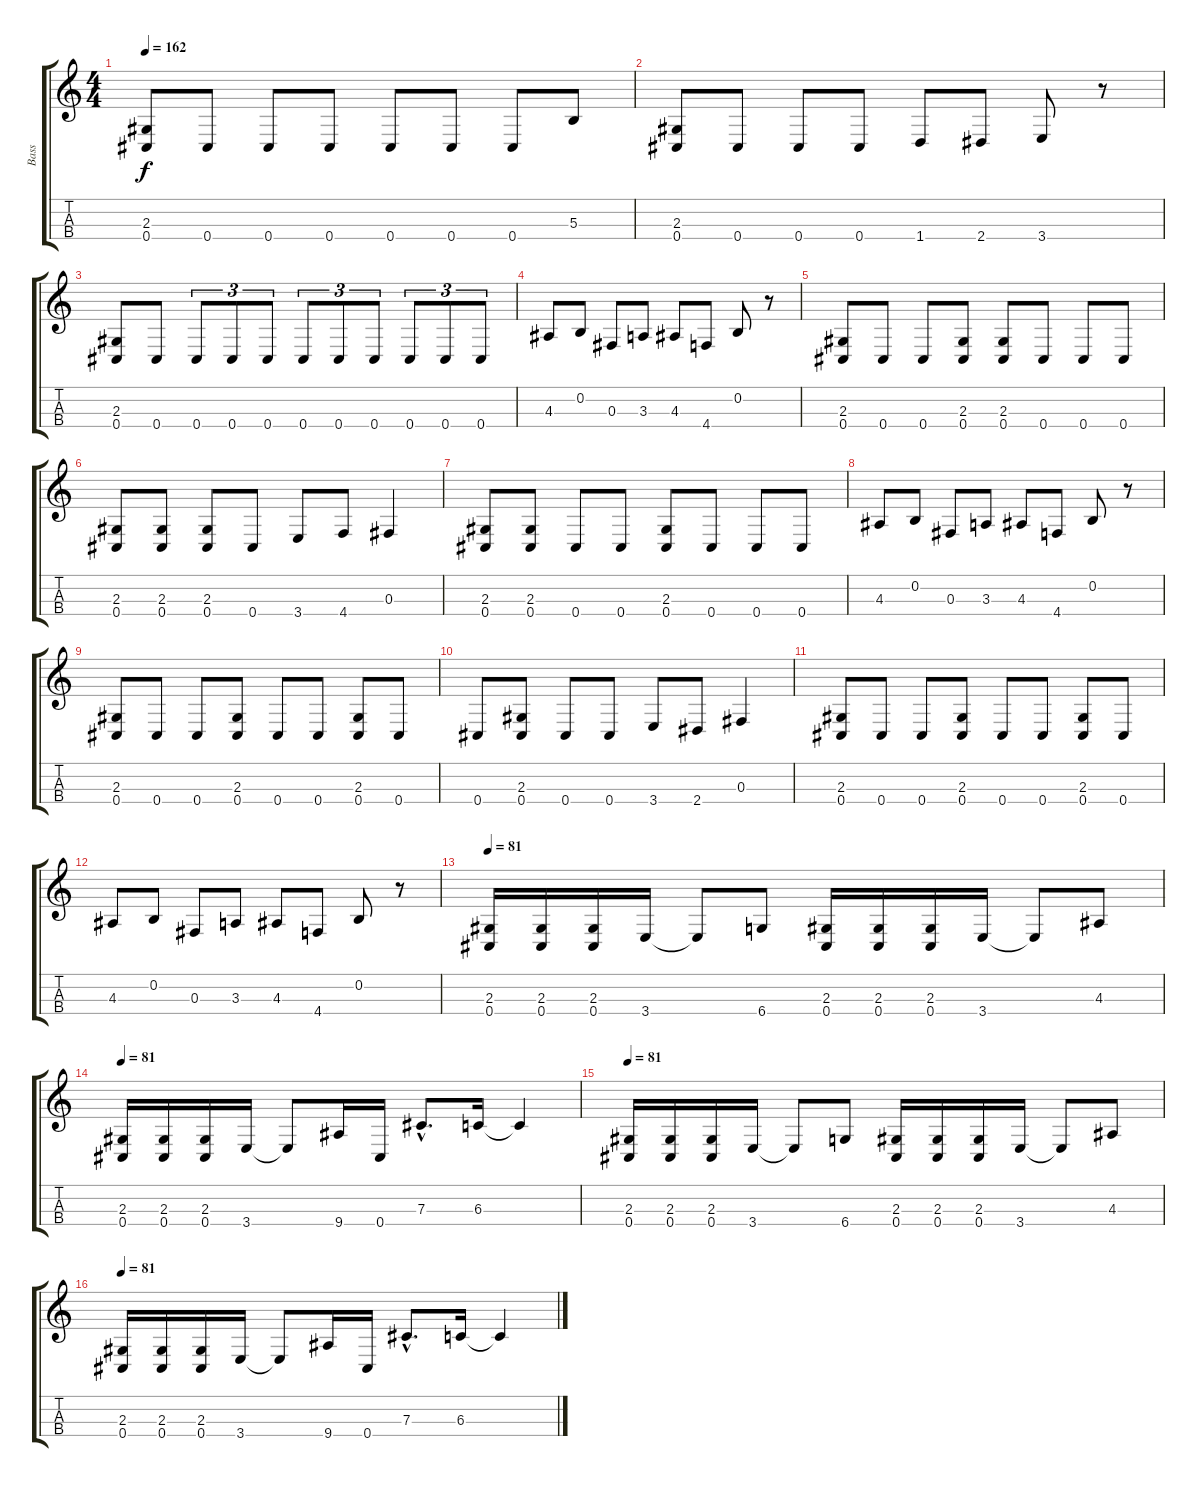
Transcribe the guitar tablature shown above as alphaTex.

\track ("Bass" "Bass") {instrument electricbassfinger}
\staff {score tabs}
\tuning (A3 B2 Gb2 Db2) {hide}
\ts (4 4)
\tempo 162
\clef g2
\ks c
(2.3 0.4).8{dy f} 0.4.8 0.4.8 0.4.8 0.4.8 0.4.8 0.4.8 5.3.8 |
(2.3 0.4).8 0.4.8 0.4.8 0.4.8 1.4.8 2.4.8 3.4.8 r.8 |
(2.3 0.4).8 0.4.8 0.4.8{tu (3 2)} 0.4.8{tu (3 2)} 0.4.8{tu (3 2)} 0.4.8{tu (3 2)} 0.4.8{tu (3 2)} 0.4.8{tu (3 2)} 0.4.8{tu (3 2)} 0.4.8{tu (3 2)} 0.4.8{tu (3 2)} |
4.3.8 0.2.8 0.3.8 3.3.8 4.3.8 4.4.8 0.2.8 r.8 |
(2.3 0.4).8 0.4.8 0.4.8 (2.3 0.4).8 (2.3 0.4).8 0.4.8 0.4.8 0.4.8 |
(2.3 0.4).8 (2.3 0.4).8 (2.3 0.4).8 0.4.8 3.4.8 4.4.8 0.3.4 |
(2.3 0.4).8 (2.3 0.4).8 0.4.8 0.4.8 (2.3 0.4).8 0.4.8 0.4.8 0.4.8 |
4.3.8 0.2.8 0.3.8 3.3.8 4.3.8 4.4.8 0.2.8 r.8 |
(2.3 0.4).8 0.4.8 0.4.8 (2.3 0.4).8 0.4.8 0.4.8 (2.3 0.4).8 0.4.8 |
0.4.8 (2.3 0.4).8 0.4.8 0.4.8 3.4.8 2.4.8 0.3.4 |
(2.3 0.4).8 0.4.8 0.4.8 (2.3 0.4).8 0.4.8 0.4.8 (2.3 0.4).8 0.4.8 |
4.3.8 0.2.8 0.3.8 3.3.8 4.3.8 4.4.8 0.2.8 r.8 |
\tempo 81
(2.3 0.4).16 (2.3 0.4).16 (2.3 0.4).16 3.4.16 3.4{t}.8 6.4.8 (2.3 0.4).16 (2.3 0.4).16 (2.3 0.4).16 3.4.16 3.4{t}.8 4.3.8 |
\tempo 81
(2.3 0.4).16 (2.3 0.4).16 (2.3 0.4).16 3.4.16 3.4{t}.8 9.4.16 0.4.16 7.3{hac}.8{d} 6.3.16 6.3{t}.4 |
\tempo 81
(2.3 0.4).16 (2.3 0.4).16 (2.3 0.4).16 3.4.16 3.4{t}.8 6.4.8 (2.3 0.4).16 (2.3 0.4).16 (2.3 0.4).16 3.4.16 3.4{t}.8 4.3.8 |
\tempo 81
(2.3 0.4).16 (2.3 0.4).16 (2.3 0.4).16 3.4.16 3.4{t}.8 9.4.16 0.4.16 7.3{hac}.8{d} 6.3.16 6.3{t}.4
